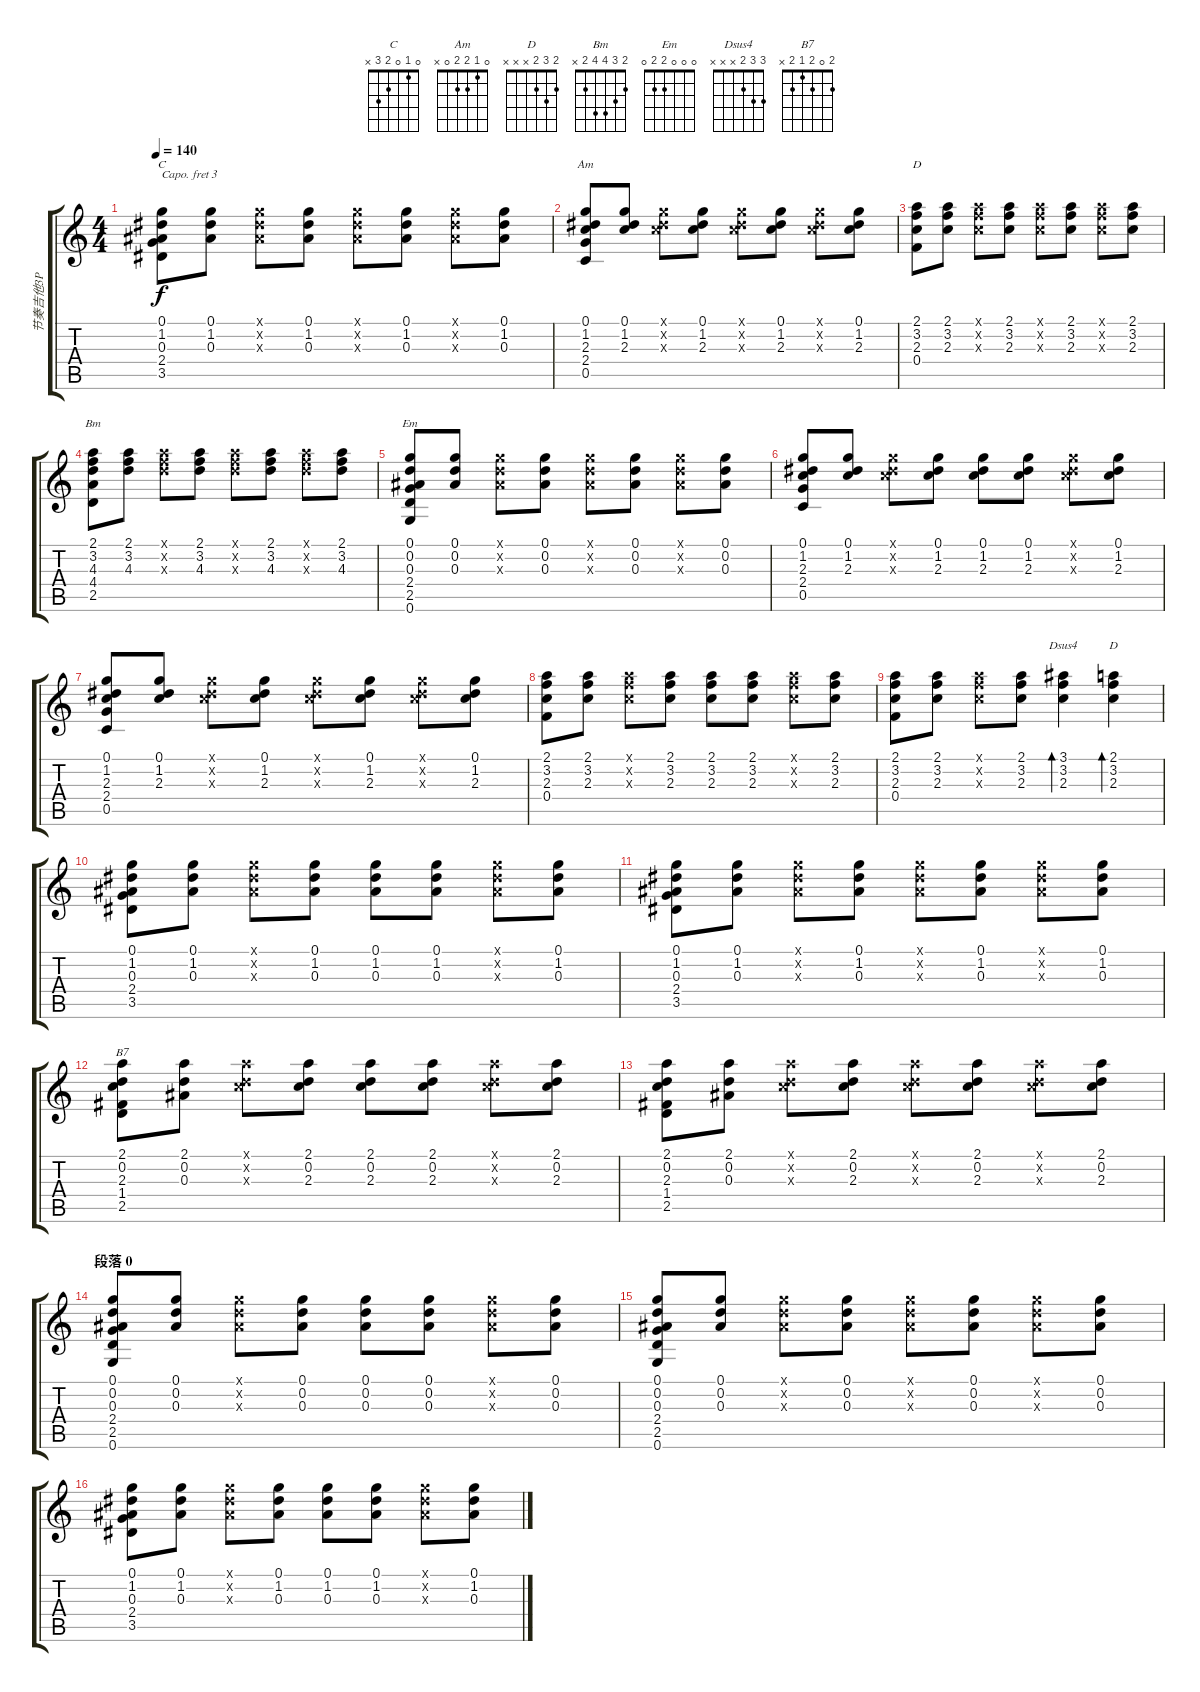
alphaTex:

\track ("节奏吉他3P" "节奏吉他3P") {instrument acousticguitarnylon}
\staff {score tabs}
\capo 3
\tuning (E4 B3 G3 D3 A2 E2) {hide}
\chord ("C" 0 1 0 2 3 x)
\chord ("Am" 0 1 2 2 0 x)
\chord ("D" 2 3 2 0 x x)
\chord ("Bm" 2 3 4 4 2 x)
\chord ("Em" 0 0 0 2 2 0)
\chord ("Dsus4" 3 3 2 x x x)
\chord ("D" 2 3 2 x x x)
\chord ("B7" 2 0 2 1 2 x)
\ts (4 4)
\tempo 140
\clef g2
\ks c
(0.1 1.2 0.3 2.4 3.5).8{ch "C" dy f} (0.1 1.2 0.3).8 (0.1{x} 1.2{x} 0.3{x}).8 (0.1 1.2 0.3).8 (0.1{x} 1.2{x} 0.3{x}).8 (0.1 1.2 0.3).8 (0.1{x} 1.2{x} 0.3{x}).8 (0.1 1.2 0.3).8 |
(0.1 1.2 2.3 2.4 0.5).8{ch "Am"} (0.1 1.2 2.3).8 (0.1{x} 1.2{x} 2.3{x}).8 (0.1 1.2 2.3).8 (0.1{x} 1.2{x} 2.3{x}).8 (0.1 1.2 2.3).8 (0.1{x} 1.2{x} 2.3{x}).8 (0.1 1.2 2.3).8 |
(2.1 3.2 2.3 0.4).8{ch "D"} (2.1 3.2 2.3).8 (2.1{x} 3.2{x} 2.3{x}).8 (2.1 3.2 2.3).8 (2.1{x} 3.2{x} 2.3{x}).8 (2.1 3.2 2.3).8 (2.1{x} 3.2{x} 2.3{x}).8 (2.1 3.2 2.3).8 |
(2.1 3.2 4.3 4.4 2.5).8{ch "Bm"} (2.1 3.2 4.3).8 (2.1{x} 3.2{x} 4.3{x}).8 (2.1 3.2 4.3).8 (2.1{x} 3.2{x} 4.3{x}).8 (2.1 3.2 4.3).8 (2.1{x} 3.2{x} 4.3{x}).8 (2.1 3.2 4.3).8 |
(0.1 0.2 0.3 2.4 2.5 0.6).8{ch "Em"} (0.1 0.2 0.3).8 (0.1{x} 0.2{x} 0.3{x}).8 (0.1 0.2 0.3).8 (0.1{x} 0.2{x} 0.3{x}).8 (0.1 0.2 0.3).8 (0.1{x} 0.2{x} 0.3{x}).8 (0.1 0.2 0.3).8 |
(0.1 1.2 2.3 2.4 0.5).8 (0.1 1.2 2.3).8 (0.1{x} 1.2{x} 2.3{x}).8 (0.1 1.2 2.3).8 (0.1 1.2 2.3).8 (0.1 1.2 2.3).8 (0.1{x} 1.2{x} 2.3{x}).8 (0.1 1.2 2.3).8 |
(0.1 1.2 2.3 2.4 0.5).8 (0.1 1.2 2.3).8 (0.1{x} 1.2{x} 2.3{x}).8 (0.1 1.2 2.3).8 (0.1{x} 1.2{x} 2.3{x}).8 (0.1 1.2 2.3).8 (0.1{x} 1.2{x} 2.3{x}).8 (0.1 1.2 2.3).8 |
(2.1 3.2 2.3 0.4).8 (2.1 3.2 2.3).8 (2.1{x} 3.2{x} 2.3{x}).8 (2.1 3.2 2.3).8 (2.1 3.2 2.3).8 (2.1 3.2 2.3).8 (2.1{x} 3.2{x} 2.3{x}).8 (2.1 3.2 2.3).8 |
(2.1 3.2 2.3 0.4).8 (2.1 3.2 2.3).8 (2.1{x} 3.2{x} 2.3{x}).8 (2.1 3.2 2.3).8 (3.1 3.2 2.3).4{bd 30 ch "Dsus4"} (2.1 3.2 2.3).4{bd 30 ch "D"} |
(0.1 1.2 0.3 2.4 3.5).8 (0.1 1.2 0.3).8 (0.1{x} 1.2{x} 0.3{x}).8 (0.1 1.2 0.3).8 (0.1 1.2 0.3).8 (0.1 1.2 0.3).8 (0.1{x} 1.2{x} 0.3{x}).8 (0.1 1.2 0.3).8 |
(0.1 1.2 0.3 2.4 3.5).8 (0.1 1.2 0.3).8 (0.1{x} 1.2{x} 0.3{x}).8 (0.1 1.2 0.3).8 (0.1{x} 1.2{x} 0.3{x}).8 (0.1 1.2 0.3).8 (0.1{x} 1.2{x} 0.3{x}).8 (0.1 1.2 0.3).8 |
(2.1 0.2 2.3 1.4 2.5).8{ch "B7"} (2.1 0.2 0.3).8 (2.1{x} 0.2{x} 2.3{x}).8 (2.1 0.2 2.3).8 (2.1 0.2 2.3).8 (2.1 0.2 2.3).8 (2.1{x} 0.2{x} 2.3{x}).8 (2.1 0.2 2.3).8 |
(2.1 0.2 2.3 1.4 2.5).8 (2.1 0.2 0.3).8 (2.1{x} 0.2{x} 2.3{x}).8 (2.1 0.2 2.3).8 (2.1{x} 0.2{x} 2.3{x}).8 (2.1 0.2 2.3).8 (2.1{x} 0.2{x} 2.3{x}).8 (2.1 0.2 2.3).8 |
\section ("" "段落 0")
(0.1 0.2 0.3 2.4 2.5 0.6).8 (0.1 0.2 0.3).8 (0.1{x} 0.2{x} 0.3{x}).8 (0.1 0.2 0.3).8 (0.1 0.2 0.3).8 (0.1 0.2 0.3).8 (0.1{x} 0.2{x} 0.3{x}).8 (0.1 0.2 0.3).8 |
(0.1 0.2 0.3 2.4 2.5 0.6).8 (0.1 0.2 0.3).8 (0.1{x} 0.2{x} 0.3{x}).8 (0.1 0.2 0.3).8 (0.1{x} 0.2{x} 0.3{x}).8 (0.1 0.2 0.3).8 (0.1{x} 0.2{x} 0.3{x}).8 (0.1 0.2 0.3).8 |
(0.1 1.2 0.3 2.4 3.5).8 (0.1 1.2 0.3).8 (0.1{x} 1.2{x} 0.3{x}).8 (0.1 1.2 0.3).8 (0.1 1.2 0.3).8 (0.1 1.2 0.3).8 (0.1{x} 1.2{x} 0.3{x}).8 (0.1 1.2 0.3).8
